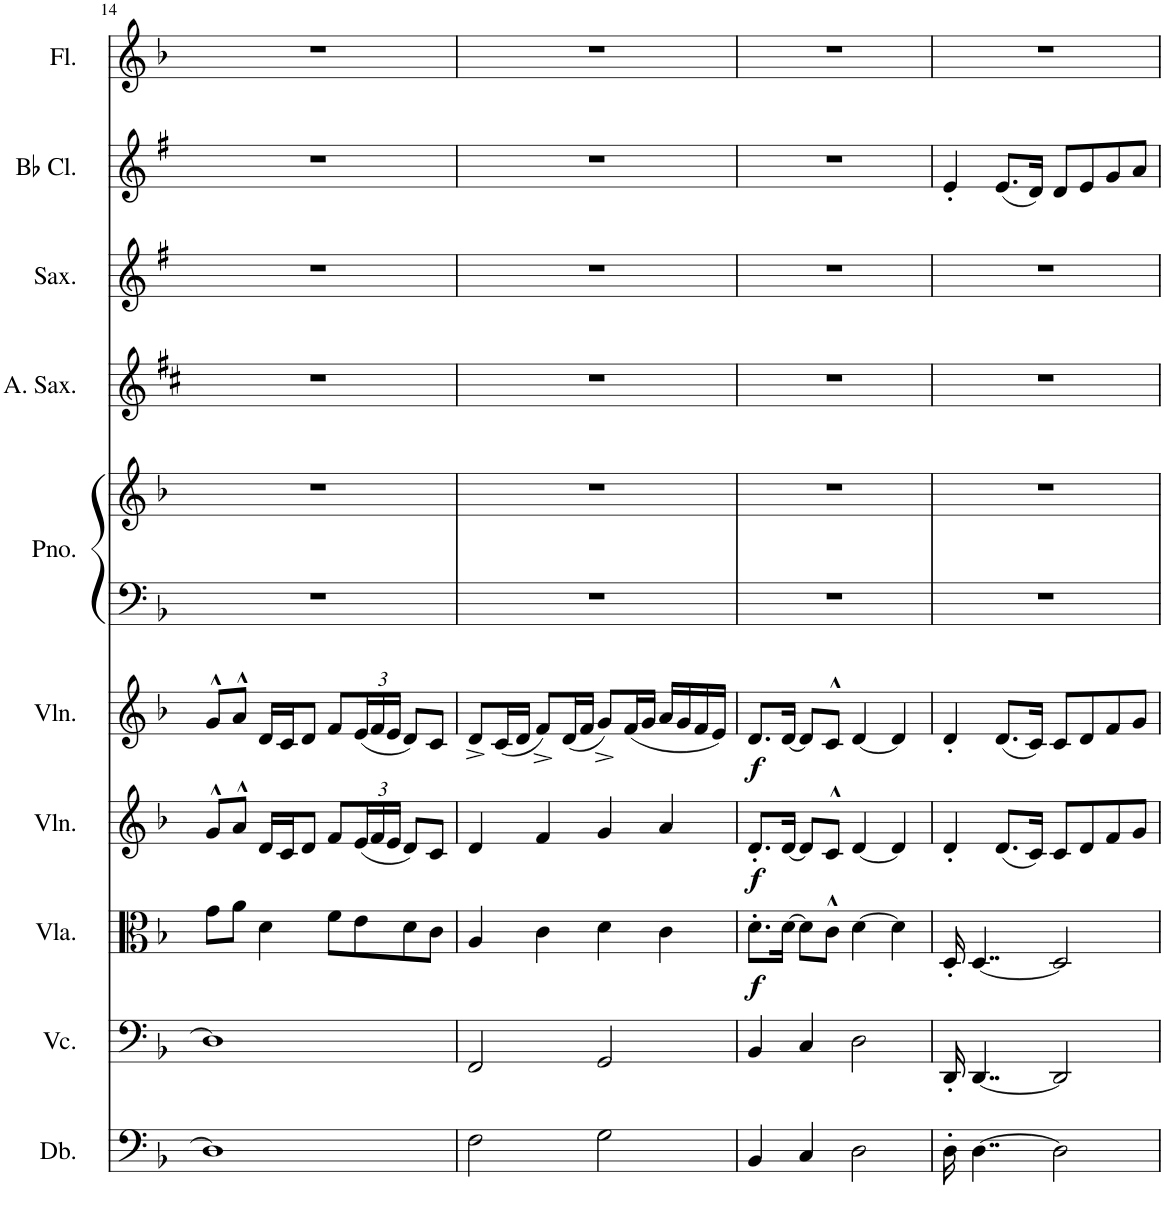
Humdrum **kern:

**kern	**kern	**kern	**dynam	**kern	**dynam	**kern	**dynam	**kern	**kern	**kern	**kern	**kern	**kern
*part10	*part9	*part8	*part8	*part7	*part7	*part6	*part6	*part5	*part5	*part4	*part3	*part2	*part1
*staff11	*staff10	*staff9	*staff9	*staff8	*staff8	*staff7	*staff7	*staff6	*staff5	*staff4	*staff3	*staff2	*staff1
*I"Double Bass	*I"Violoncello	*I"Viola	*	*I"Violin	*	*I"Violin	*	*I"Grand Piano	*	*I"Alto Saxophone	*I"Saxophone	*I"Bb Clarinet	*I"Flute
*I'Db.	*I'Vc.	*I'Vla.	*	*I'Vln.	*	*I'Vln.	*	*I'Pno.	*	*I'A. Sax.	*I'Sax.	*I'Bb Cl.	*I'Fl.
!!LO:PB:g=z
*clefF4	*clefF4	*clefC3	*	*clefG2	*	*clefG2	*	*clefF4	*clefG2	*clefG2	*clefG2	*clefG2	*clefG2
*Trd7c12	*	*	*	*	*	*	*	*	*	*Trd5c9	*Trd8c14	*Trd1c2	*
*k[b-]	*k[b-]	*k[b-]	*	*k[b-]	*	*k[b-]	*	*k[b-]	*k[b-]	*k[f#c#]	*k[f#]	*k[f#]	*k[b-]
*M4/4	*M4/4	*M4/4	*	*M4/4	*	*M4/4	*	*M4/4	*M4/4	*M4/4	*M4/4	*M4/4	*M4/4
=14	=14	=14	=14	=14	=14	=14	=14	=14	=14	=14	=14	=14	=14
1D]	1D]	8g\L	.	8g^^/L	.	8g^^/L	.	1r	1r	1r	1r	1r	1r
.	.	8a\J	.	8a^^/J	.	8a^^/J	.	.	.	.	.	.	.
.	.	4d\	.	16d/LL	.	16d/LL	.	.	.	.	.	.	.
.	.	.	.	16c/J	.	16c/J	.	.	.	.	.	.	.
.	.	.	.	8d/J	.	8d/J	.	.	.	.	.	.	.
.	.	8f\L	.	8f/L	.	8f/L	.	.	.	.	.	.	.
*	*	*	*	*Xbrackettup	*	*Xbrackettup	*	*	*	*	*	*	*
.	.	8e\	.	(24e/L	.	(24e/L	.	.	.	.	.	.	.
.	.	.	.	24f/	.	24f/	.	.	.	.	.	.	.
.	.	.	.	24e/JJ	.	24e/JJ	.	.	.	.	.	.	.
.	.	8d\	.	8d/L)	.	8d/L)	.	.	.	.	.	.	.
.	.	8c\J	.	8c/J	.	8c/J	.	.	.	.	.	.	.
=15	=15	=15	=15	=15	=15	=15	=15	=15	=15	=15	=15	=15	=15
2F\	2FF/	4A/	.	4d/	.	8d^/L	.	1r	1r	1r	1r	1r	1r
.	.	.	.	.	.	(16c/L	.	.	.	.	.	.	.
.	.	.	.	.	.	16d/JJ	.	.	.	.	.	.	.
.	.	4c\	.	4f/	.	8f^/L)	.	.	.	.	.	.	.
.	.	.	.	.	.	(16d/L	.	.	.	.	.	.	.
.	.	.	.	.	.	16f/JJ	.	.	.	.	.	.	.
2G\	2GG/	4d\	.	4g/	.	8g^/L)	.	.	.	.	.	.	.
.	.	.	.	.	.	(16f/L	.	.	.	.	.	.	.
.	.	.	.	.	.	16g/JJ	.	.	.	.	.	.	.
.	.	4c\	.	4a/	.	16a/LL	.	.	.	.	.	.	.
.	.	.	.	.	.	16g/	.	.	.	.	.	.	.
.	.	.	.	.	.	16f/	.	.	.	.	.	.	.
.	.	.	.	.	.	16e/JJ)	.	.	.	.	.	.	.
=16	=16	=16	=16	=16	=16	=16	=16	=16	=16	=16	=16	=16	=16
!	!	!	!LO:DY:b	!	!LO:DY:b	!	!LO:DY:b	!	!	!	!	!	!
4BB-/	4BB-/	8.d'\L	f	8.d'/L	f	8.d/L	f	1r	1r	1r	1r	1r	1r
.	.	[16d\Jk	.	[16d/Jk	.	[16d/Jk	.	.	.	.	.	.	.
4C/	4C/	8d\L]	.	8d/L]	.	8d/L]	.	.	.	.	.	.	.
.	.	8c^^\J	.	8c^^/J	.	8c^^/J	.	.	.	.	.	.	.
2D\	2D\	[4d\	.	[4d/	.	[4d/	.	.	.	.	.	.	.
.	.	4d\]	.	4d/]	.	4d/]	.	.	.	.	.	.	.
=17	=17	=17	=17	=17	=17	=17	=17	=17	=17	=17	=17	=17	=17
16D'\	16DD'/	16D'/	.	4d'/	.	4d'/	.	1r	1r	1r	1r	4e'/	1r
[4..D\	[4..DD/	[4..D/	.	.	.	.	.	.	.	.	.	.	.
.	.	.	.	(8.d/L	.	(8.d/L	.	.	.	.	.	(8.e/L	.
.	.	.	.	16c/Jk)	.	16c/Jk)	.	.	.	.	.	16d/Jk)	.
2D\]	2DD/]	2D/]	.	8c/L	.	8c/L	.	.	.	.	.	8d/L	.
.	.	.	.	8d/	.	8d/	.	.	.	.	.	8e/	.
.	.	.	.	8f/	.	8f/	.	.	.	.	.	8g/	.
.	.	.	.	8g/J	.	8g/J	.	.	.	.	.	8a/J	.
=	=	=	=	=	=	=	=	=	=	=	=	=	=
*-	*-	*-	*-	*-	*-	*-	*-	*-	*-	*-	*-	*-	*-
